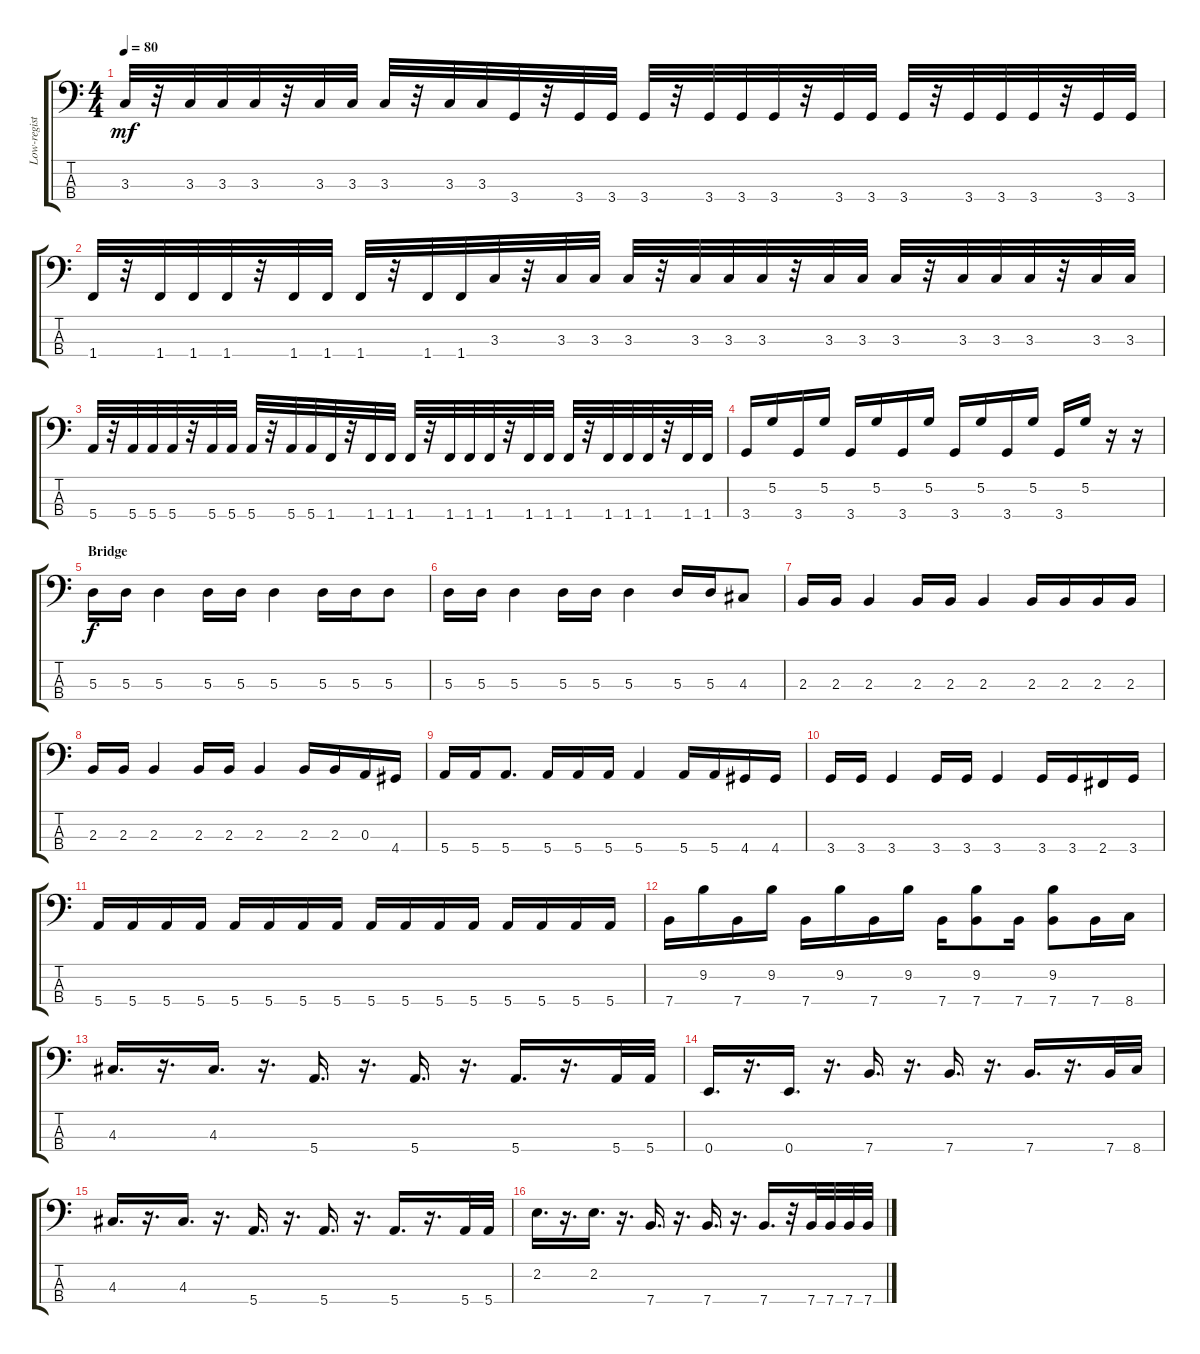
\track ("Low-register Strings" "Low-regist") {instrument electricbasspick}
\staff {score tabs}
\tuning (G2 D2 A1 E1) {hide}
\ts (4 4)
\tempo 80
\clef f4
\ks c
3.3.32{dy mf} r.32 3.3.32 3.3.32 3.3.32 r.32 3.3.32 3.3.32 3.3.32 r.32 3.3.32 3.3.32 3.4.32 r.32 3.4.32 3.4.32 3.4.32 r.32 3.4.32 3.4.32 3.4.32 r.32 3.4.32 3.4.32 3.4.32 r.32 3.4.32 3.4.32 3.4.32 r.32 3.4.32 3.4.32 |
1.4.32 r.32 1.4.32 1.4.32 1.4.32 r.32 1.4.32 1.4.32 1.4.32 r.32 1.4.32 1.4.32 3.3.32 r.32 3.3.32 3.3.32 3.3.32 r.32 3.3.32 3.3.32 3.3.32 r.32 3.3.32 3.3.32 3.3.32 r.32 3.3.32 3.3.32 3.3.32 r.32 3.3.32 3.3.32 |
5.4.32 r.32 5.4.32 5.4.32 5.4.32 r.32 5.4.32 5.4.32 5.4.32 r.32 5.4.32 5.4.32 1.4.32 r.32 1.4.32 1.4.32 1.4.32 r.32 1.4.32 1.4.32 1.4.32 r.32 1.4.32 1.4.32 1.4.32 r.32 1.4.32 1.4.32 1.4.32 r.32 1.4.32 1.4.32 |
3.4.16 5.2.16 3.4.16 5.2.16 3.4.16 5.2.16 3.4.16 5.2.16 3.4.16 5.2.16 3.4.16 5.2.16 3.4.16 5.2.16 r.16 r.16 |
\section ("" "Bridge")
5.3.16{dy f} 5.3.16 5.3.4 5.3.16 5.3.16 5.3.4 5.3.16 5.3.16 5.3.8 |
5.3.16 5.3.16 5.3.4 5.3.16 5.3.16 5.3.4 5.3.16 5.3.16 4.3.8 |
2.3.16 2.3.16 2.3.4 2.3.16 2.3.16 2.3.4 2.3.16 2.3.16 2.3.16 2.3.16 |
2.3.16 2.3.16 2.3.4 2.3.16 2.3.16 2.3.4 2.3.16 2.3.16 0.3.16 4.4.16 |
5.4.16 5.4.16 5.4.8{d} 5.4.16 5.4.16 5.4.16 5.4.4 5.4.16 5.4.16 4.4.16 4.4.16 |
3.4.16 3.4.16 3.4.4 3.4.16 3.4.16 3.4.4 3.4.16 3.4.16 2.4.16 3.4.16 |
5.4.16 5.4.16 5.4.16 5.4.16 5.4.16 5.4.16 5.4.16 5.4.16 5.4.16 5.4.16 5.4.16 5.4.16 5.4.16 5.4.16 5.4.16 5.4.16 |
7.4.16 9.2.16 7.4.16 9.2.16 7.4.16 9.2.16 7.4.16 9.2.16 7.4.16 (9.2 7.4).8 7.4.16 (9.2 7.4).8 7.4.16 8.4.16 |
4.3.16{d} r.16{d} 4.3.16{d} r.16{d} 5.4.16{d} r.16{d} 5.4.16{d} r.16{d} 5.4.16{d} r.16{d} 5.4.32 5.4.32 |
0.4.16{d} r.16{d} 0.4.16{d} r.16{d} 7.4.16{d} r.16{d} 7.4.16{d} r.16{d} 7.4.16{d} r.16{d} 7.4.32 8.4.32 |
4.3.16{d} r.16{d} 4.3.16{d} r.16{d} 5.4.16{d} r.16{d} 5.4.16{d} r.16{d} 5.4.16{d} r.16{d} 5.4.32 5.4.32 |
2.2.16{d} r.16{d} 2.2.16{d} r.16{d} 7.4.16{d} r.16{d} 7.4.16{d} r.16{d} 7.4.16{d} r.32 7.4.32 7.4.32 7.4.32 7.4.32
